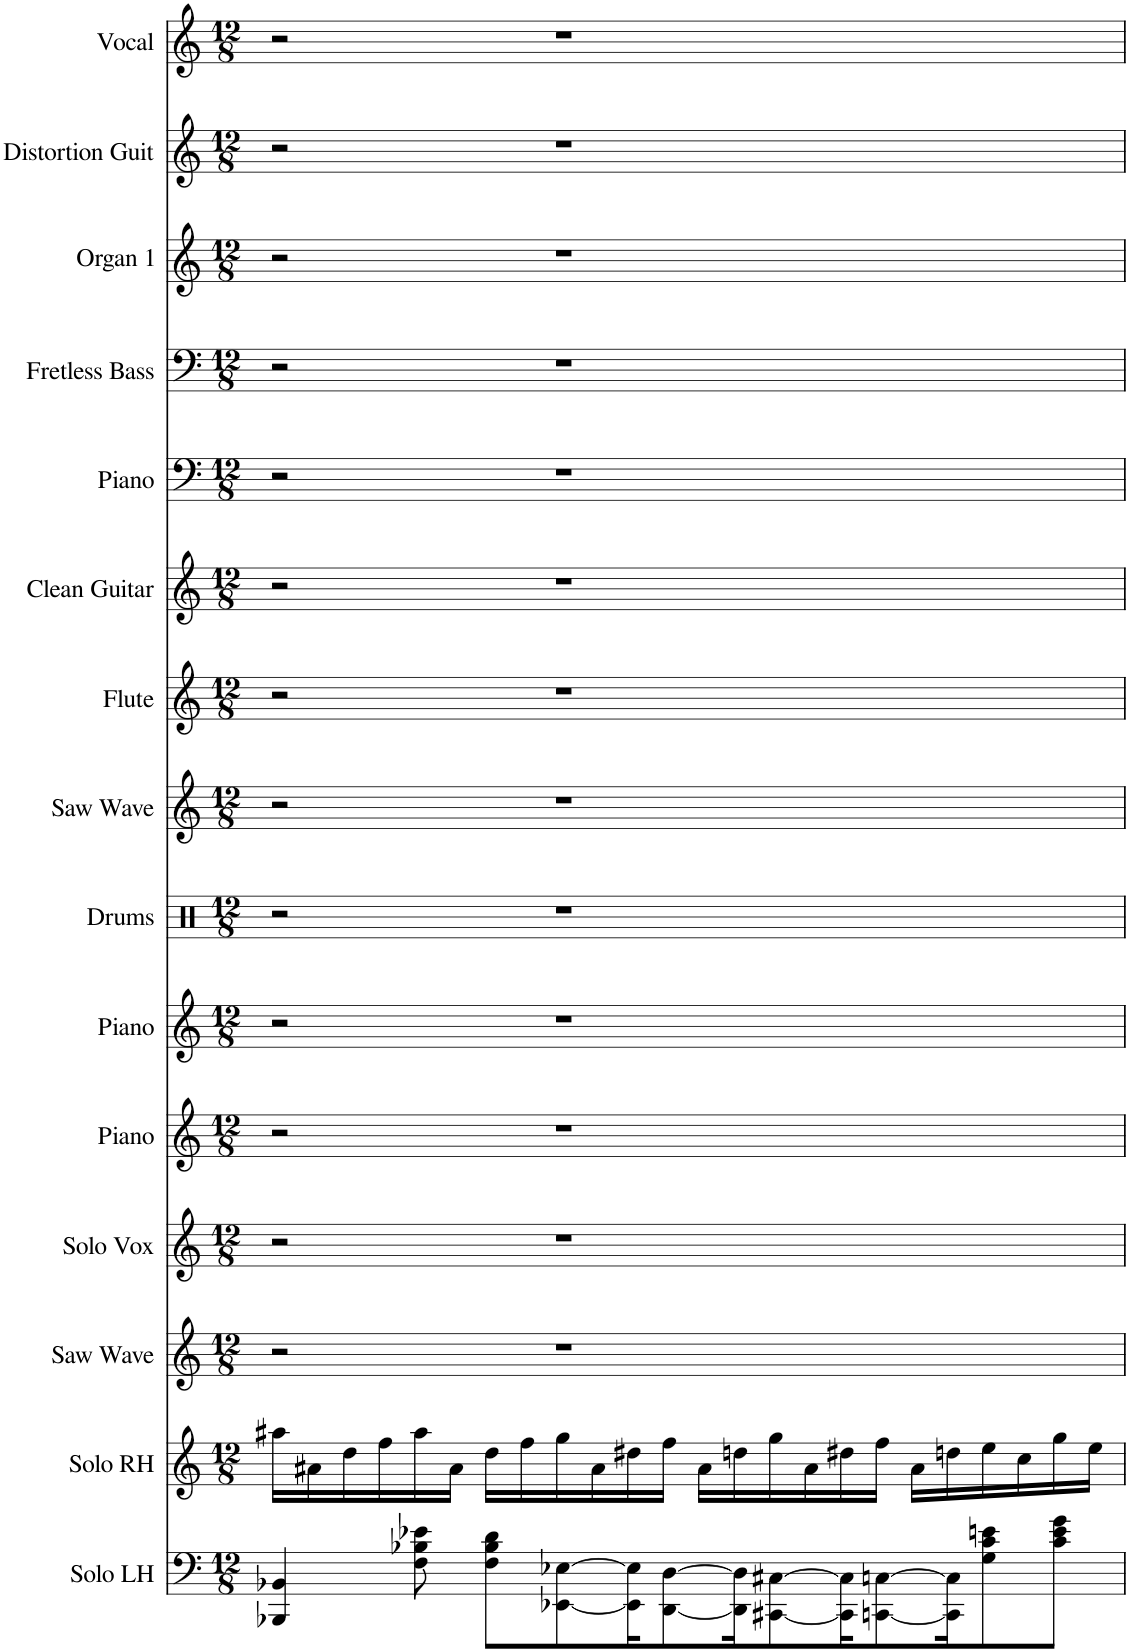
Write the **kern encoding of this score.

**kern	**kern	**kern	**kern	**kern	**kern	**kern	**kern	**kern	**kern	**kern	**kern	**kern	**kern	**kern
*part15	*part14	*part13	*part12	*part11	*part10	*part9	*part8	*part7	*part6	*part5	*part4	*part3	*part2	*part1
*staff15	*staff14	*staff13	*staff12	*staff11	*staff10	*staff9	*staff8	*staff7	*staff6	*staff5	*staff4	*staff3	*staff2	*staff1
*I"Solo LH	*I"Solo RH	*I"Saw Wave	*I"Solo Vox	*I"Piano	*I"Piano	*I"Drums	*I"Saw Wave	*I"Flute	*I"Clean Guitar	*I"Piano	*I"Fretless Bass	*I"Organ 1	*I"Distortion Guit	*I"Vocal
*	*	*	*	*I'Pno	*I'Pno	*	*	*I'Fl	*	*I'Pno	*	*	*	*I'V
*clefF4	*clefG2	*clefG2	*clefG2	*clefG2	*clefG2	*clefX	*clefG2	*clefG2	*clefG2	*clefF4	*clefF4	*clefG2	*clefG2	*clefG2
*k[]	*k[]	*k[]	*k[]	*k[]	*k[]	*k[]	*k[]	*k[]	*k[]	*k[]	*k[]	*k[]	*k[]	*k[]
*M12/8	*M12/8	*M12/8	*M12/8	*M12/8	*M12/8	*M12/8	*M12/8	*M12/8	*M12/8	*M12/8	*M12/8	*M12/8	*M12/8	*M12/8
=1	=1	=1	=1	=1	=1	=1	=1	=1	=1	=1	=1	=1	=1	=1
4BBB-X/ 4BB-X/	16aa#X\LL	2r	2r	2r	2r	2r	2r	2r	2r	2r	2r	2r	2r	2r
.	16a#X\	.	.	.	.	.	.	.	.	.	.	.	.	.
.	16dd\	.	.	.	.	.	.	.	.	.	.	.	.	.
.	16ff\	.	.	.	.	.	.	.	.	.	.	.	.	.
8F\ 8B-X\ 8e-X\	16aa#\	.	.	.	.	.	.	.	.	.	.	.	.	.
.	16a#\JJ	.	.	.	.	.	.	.	.	.	.	.	.	.
8F\ 8B-\ 8d\L	16dd\LL	.	.	.	.	.	.	.	.	.	.	.	.	.
.	16ff\	.	.	.	.	.	.	.	.	.	.	.	.	.
[8EE-X\ [8E-X\	16gg\	1r	1r	1r	1r	1r	1r	1r	1r	1r	1r	1r	1r	1r
.	16a#\	.	.	.	.	.	.	.	.	.	.	.	.	.
16EE-\] 16E-\]K	16dd#X\	.	.	.	.	.	.	.	.	.	.	.	.	.
[8DD\ [8D\	16ff\JJ	.	.	.	.	.	.	.	.	.	.	.	.	.
.	16a#\LL	.	.	.	.	.	.	.	.	.	.	.	.	.
16DD\] 16D\]K	16ddn\	.	.	.	.	.	.	.	.	.	.	.	.	.
[8CC#X\ [8C#X\	16gg\	.	.	.	.	.	.	.	.	.	.	.	.	.
.	16a#\	.	.	.	.	.	.	.	.	.	.	.	.	.
16CC#\] 16C#\]K	16dd#X\	.	.	.	.	.	.	.	.	.	.	.	.	.
[8CCn\ [8Cn\	16ff\JJ	.	.	.	.	.	.	.	.	.	.	.	.	.
.	16a#\LL	.	.	.	.	.	.	.	.	.	.	.	.	.
16CC\] 16C\]K	16ddn\	.	.	.	.	.	.	.	.	.	.	.	.	.
8G\ 8c\ 8en\	16ee\	.	.	.	.	.	.	.	.	.	.	.	.	.
.	16cc\	.	.	.	.	.	.	.	.	.	.	.	.	.
8c\ 8e\ 8g\J	16gg\	.	.	.	.	.	.	.	.	.	.	.	.	.
.	16ee\JJ	.	.	.	.	.	.	.	.	.	.	.	.	.
=	=	=	=	=	=	=	=	=	=	=	=	=	=	=
*-	*-	*-	*-	*-	*-	*-	*-	*-	*-	*-	*-	*-	*-	*-
